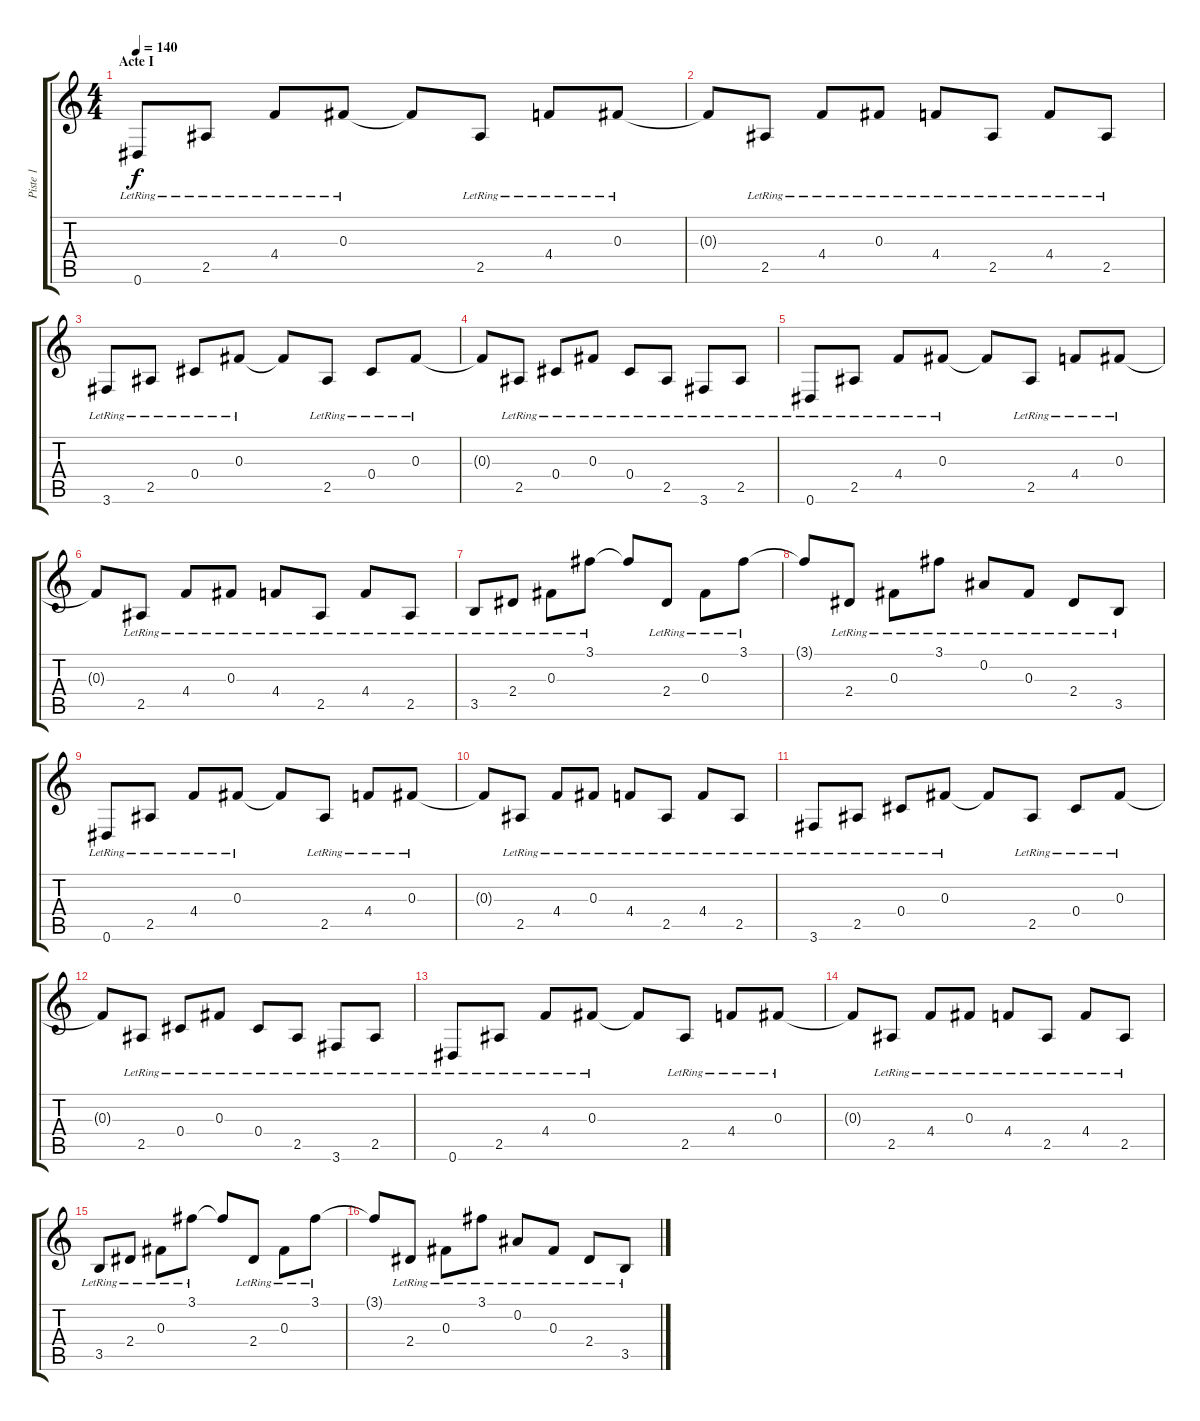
\track ("Piste 1" "Piste 1") {instrument acousticguitarnylon}
\staff {score tabs}
\tuning (Eb4 Bb3 Gb3 Db3 Ab2 Eb2) {hide}
\ts (4 4)
\section ("" "Acte I")
\tempo 140
\clef g2
\ks c
0.6{lr}.8{dy f instrument acousticguitarnylon} 2.5{lr}.8 4.4{lr}.8 0.3{lr}.8 0.3{t}.8 2.5{lr}.8 4.4{lr}.8 0.3{lr}.8 |
0.3{t}.8 2.5{lr}.8 4.4{lr}.8 0.3{lr}.8 4.4{lr}.8 2.5{lr}.8 4.4{lr}.8 2.5{lr}.8 |
3.6{lr}.8 2.5{lr}.8 0.4{lr}.8 0.3{lr}.8 0.3{t}.8 2.5{lr}.8 0.4{lr}.8 0.3{lr}.8 |
0.3{t}.8 2.5{lr}.8 0.4{lr}.8 0.3{lr}.8 0.4{lr}.8 2.5{lr}.8 3.6{lr}.8 2.5{lr}.8 |
0.6{lr}.8 2.5{lr}.8 4.4{lr}.8 0.3{lr}.8 0.3{t}.8 2.5{lr}.8 4.4{lr}.8 0.3{lr}.8 |
0.3{t}.8 2.5{lr}.8 4.4{lr}.8 0.3{lr}.8 4.4{lr}.8 2.5{lr}.8 4.4{lr}.8 2.5{lr}.8 |
3.5{lr}.8 2.4{lr}.8 0.3{lr}.8 3.1{lr}.8 3.1{t}.8 2.4{lr}.8 0.3{lr}.8 3.1{lr}.8 |
3.1{t}.8 2.4{lr}.8 0.3{lr}.8 3.1{lr}.8 0.2{lr}.8 0.3{lr}.8 2.4{lr}.8 3.5{lr}.8 |
0.6{lr}.8 2.5{lr}.8 4.4{lr}.8 0.3{lr}.8 0.3{t}.8 2.5{lr}.8 4.4{lr}.8 0.3{lr}.8 |
0.3{t}.8 2.5{lr}.8 4.4{lr}.8 0.3{lr}.8 4.4{lr}.8 2.5{lr}.8 4.4{lr}.8 2.5{lr}.8 |
3.6{lr}.8 2.5{lr}.8 0.4{lr}.8 0.3{lr}.8 0.3{t}.8 2.5{lr}.8 0.4{lr}.8 0.3{lr}.8 |
0.3{t}.8 2.5{lr}.8 0.4{lr}.8 0.3{lr}.8 0.4{lr}.8 2.5{lr}.8 3.6{lr}.8 2.5{lr}.8 |
0.6{lr}.8 2.5{lr}.8 4.4{lr}.8 0.3{lr}.8 0.3{t}.8 2.5{lr}.8 4.4{lr}.8 0.3{lr}.8 |
0.3{t}.8 2.5{lr}.8 4.4{lr}.8 0.3{lr}.8 4.4{lr}.8 2.5{lr}.8 4.4{lr}.8 2.5{lr}.8 |
3.5{lr}.8 2.4{lr}.8 0.3{lr}.8 3.1{lr}.8 3.1{t}.8 2.4{lr}.8 0.3{lr}.8 3.1{lr}.8 |
3.1{t}.8 2.4{lr}.8 0.3{lr}.8 3.1{lr}.8 0.2{lr}.8 0.3{lr}.8 2.4{lr}.8 3.5{lr}.8
